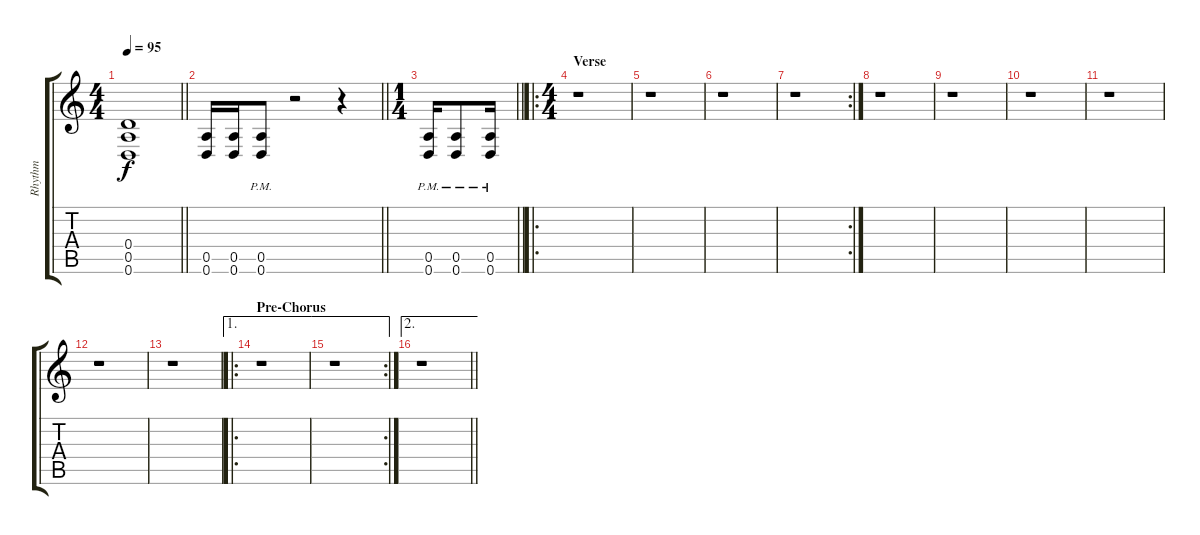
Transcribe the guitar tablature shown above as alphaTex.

\track ("Rhythm" "Rhythm") {instrument overdrivenguitar}
\staff {score tabs}
\tuning (E4 B3 G3 D3 A2 D2) {hide}
\ts (4 4)
\tempo 95
\clef g2
\barLineRight lightlight
\ks c
(0.4 0.5 0.6).1{dy f} |
\barLineRight lightlight
(0.5 0.6).16 (0.5 0.6).16 (0.5{pm} 0.6{pm}).8 r.2 r.4 |
\ts (1 4)
\barLineRight lightlight
(0.5{pm} 0.6{pm}).16 (0.5{pm} 0.6{pm}).8 (0.5{pm} 0.6{pm}).16 |
\ro
\ts (4 4)
\section ("" "Verse")
r.1 |
r.1 |
r.1 |
\rc 2
r.1 |
r.1 |
r.1 |
r.1 |
r.1 |
r.1 |
r.1 |
\ae 1
\ro
\section ("" "Pre-Chorus")
r.1 |
\ae 1
\rc 2
r.1 |
\ae 2
\barLineRight lightlight
r.1
